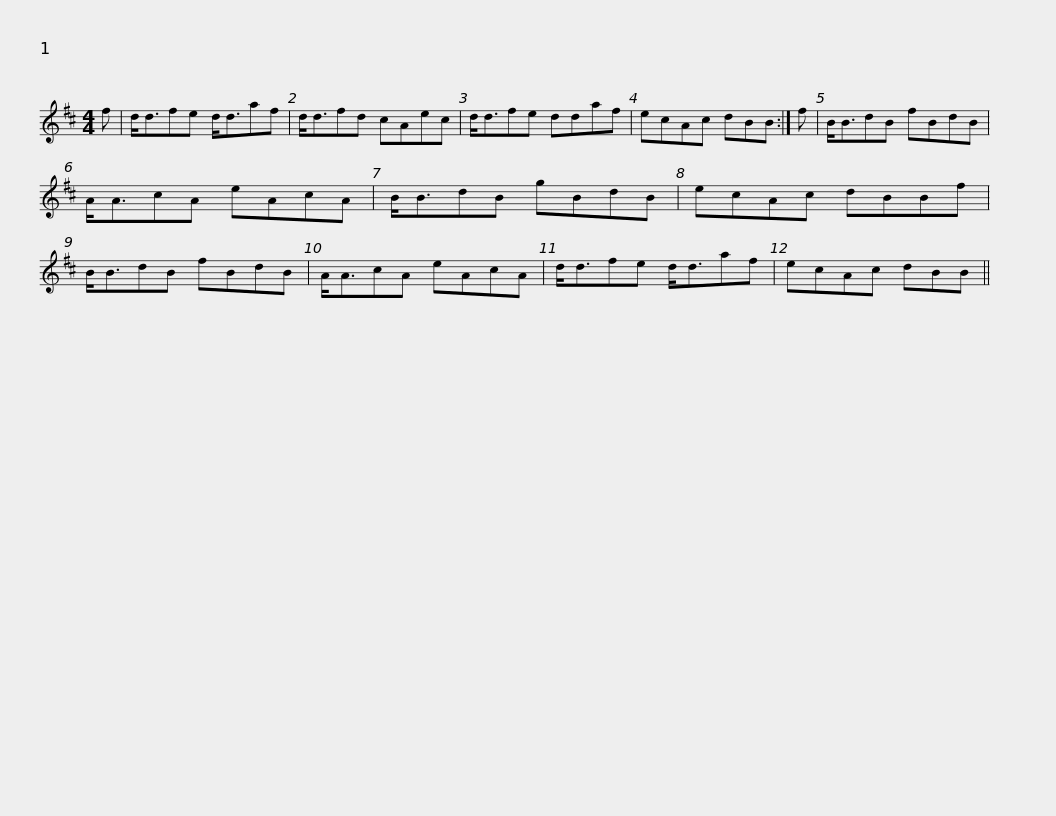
X:1
L:1/8
M:4/4
I:linebreak $
K:D
V:1 treble
V:1
 f | d<dfe d<daf | d<dfd cAec | d<dfe ddaf | ecAc dBB :| %5
 f |$ B<BdB fBdB | A<AcA eAcA | B<BdB gBdB | ecAc dBBf | %10
 B<BdB fBdB |$ A<AcA eAcA | d<dfe d<daf | ecAc dBB || %14
